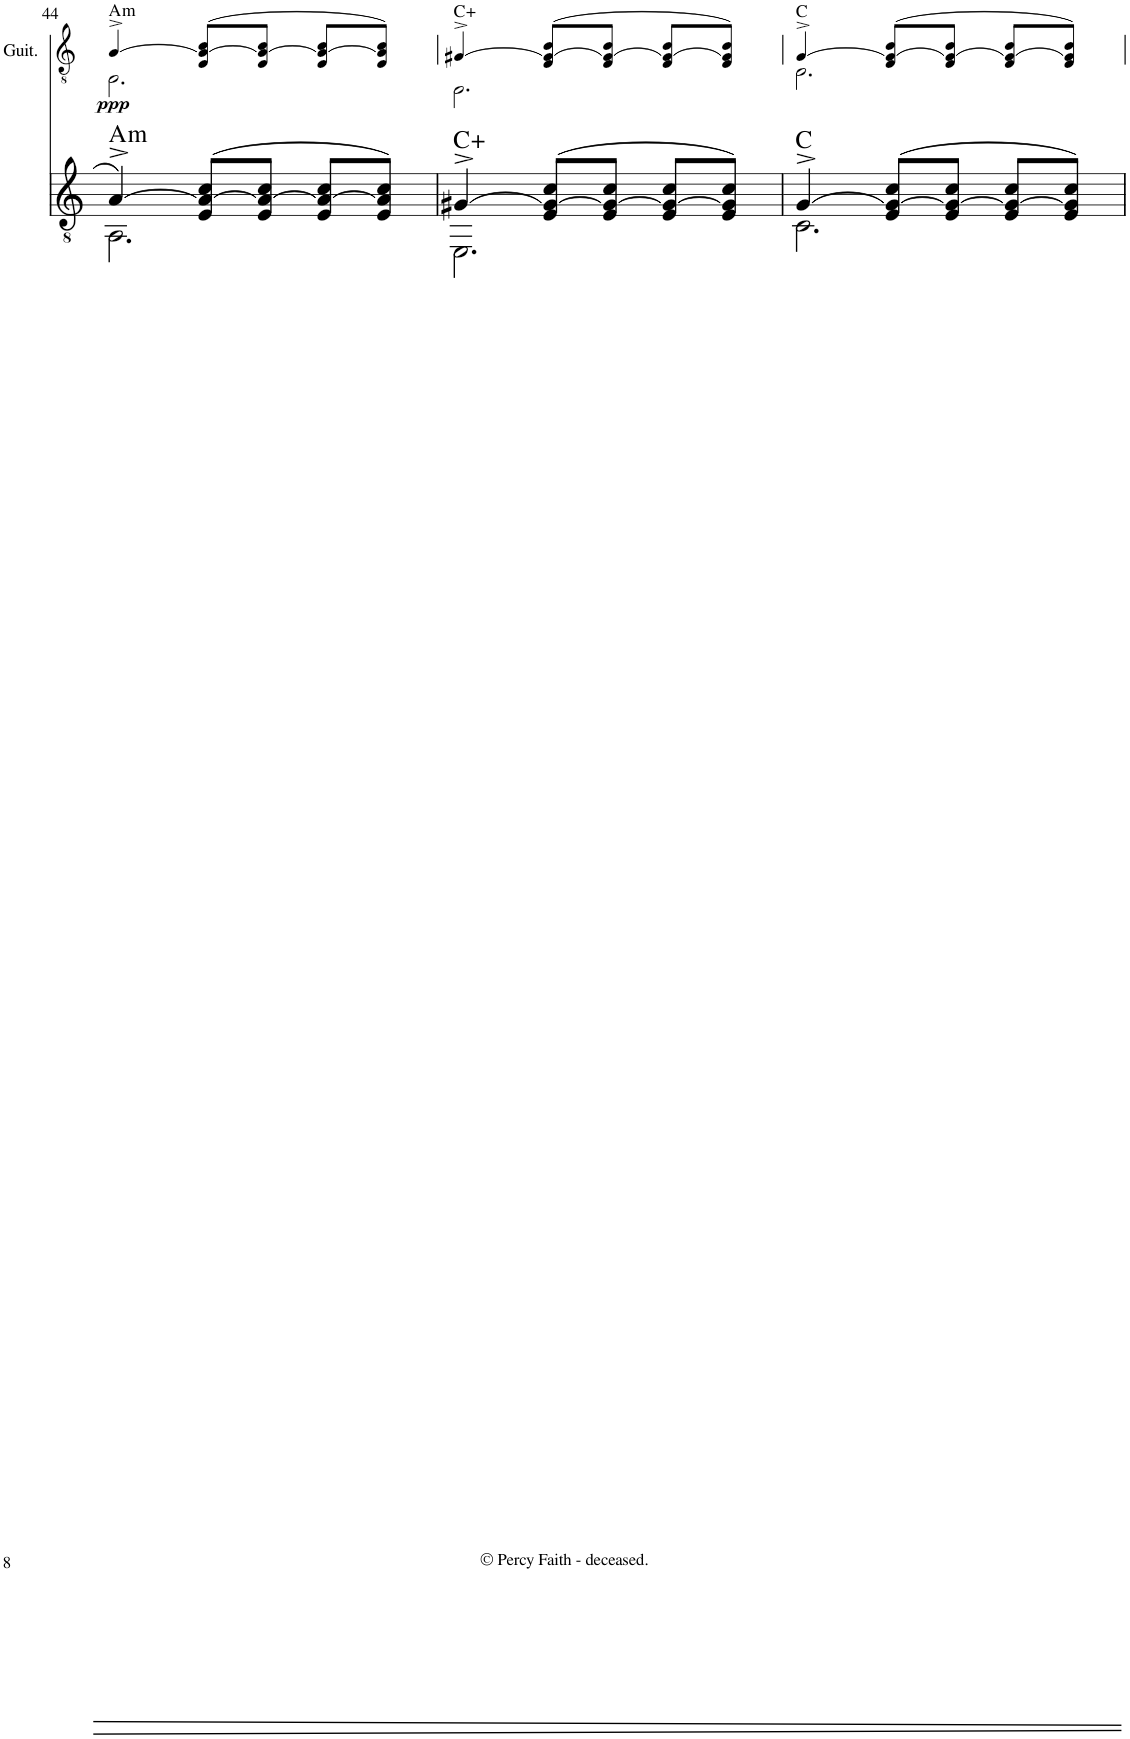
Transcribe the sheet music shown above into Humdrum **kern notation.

**kern	**kern	**dynam	**harte
*part2	*part1	*part1	*part1
*staff2	*staff1	*staff1	*
*I"Guitar	*I"Guitar	*	*
*	*I'Guit.	*	*
!!LO:PB:g=z
*clefGv2	*clefGv2	*	*
*k[]	*k[]	*	*
*M3/4	*M3/4	*	*
=44	=44	=44	=44
*^	*^	*	*
!	!	!	!	!LO:DY:b	!LO:H:kt=m
[4A^/	2.AA\	[4A^/	2.AA\	ppp	A:min
(8E/ 8A/_ 8c/L	.	(8E/ 8A/_ 8c/L	.	.	.
8E/ 8A/_ 8c/J	.	8E/ 8A/_ 8c/J	.	.	.
8E/ 8A/_ 8c/L	.	8E/ 8A/_ 8c/L	.	.	.
8E/ 8A/] 8c/J)	.	8E/ 8A/] 8c/J)	.	.	.
=45	=45	=45	=45	=45	=45
[4G#X^/	2.EE\	[4G#X^/	2.EE\	.	C:aug
(8E/ 8G#/_ 8c/L	.	(8E/ 8G#/_ 8c/L	.	.	.
8E/ 8G#/_ 8c/J	.	8E/ 8G#/_ 8c/J	.	.	.
8E/ 8G#/_ 8c/L	.	8E/ 8G#/_ 8c/L	.	.	.
8E/ 8G#/] 8c/J)	.	8E/ 8G#/] 8c/J)	.	.	.
=46	=46	=46	=46	=46	=46
[4G^/	2.C\	[4G^/	2.C\	.	C:maj
(8E/ 8G/_ 8c/L	.	(8E/ 8G/_ 8c/L	.	.	.
8E/ 8G/_ 8c/J	.	8E/ 8G/_ 8c/J	.	.	.
8E/ 8G/_ 8c/L	.	8E/ 8G/_ 8c/L	.	.	.
8E/ 8G/] 8c/J)	.	8E/ 8G/] 8c/J)	.	.	.
*v	*v	*	*	*	*
*	*v	*v	*	*
=	=	=	=
*-	*-	*-	*-
